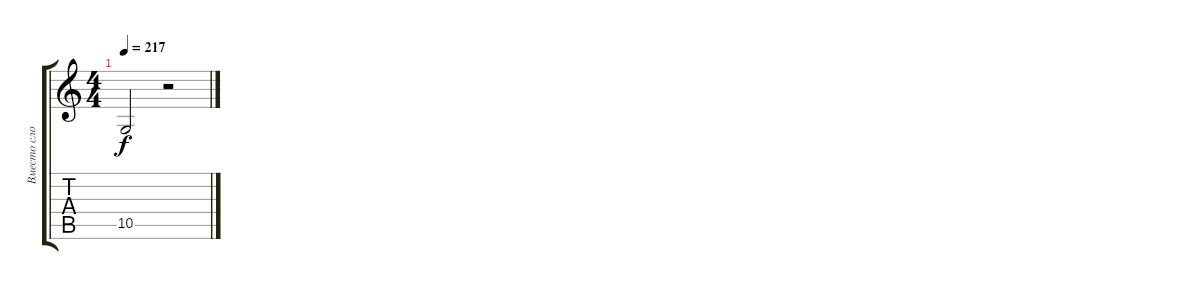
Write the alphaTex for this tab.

\track ("Вместо слов" "Вместо сло") {instrument fx5brightness}
\staff {score tabs}
\tuning (E4 B3 G3 D3 A2 E2) {hide}
\ts (4 4)
\tempo 217
\clef g2
\ks c
10.5.2{dy f} r.2
